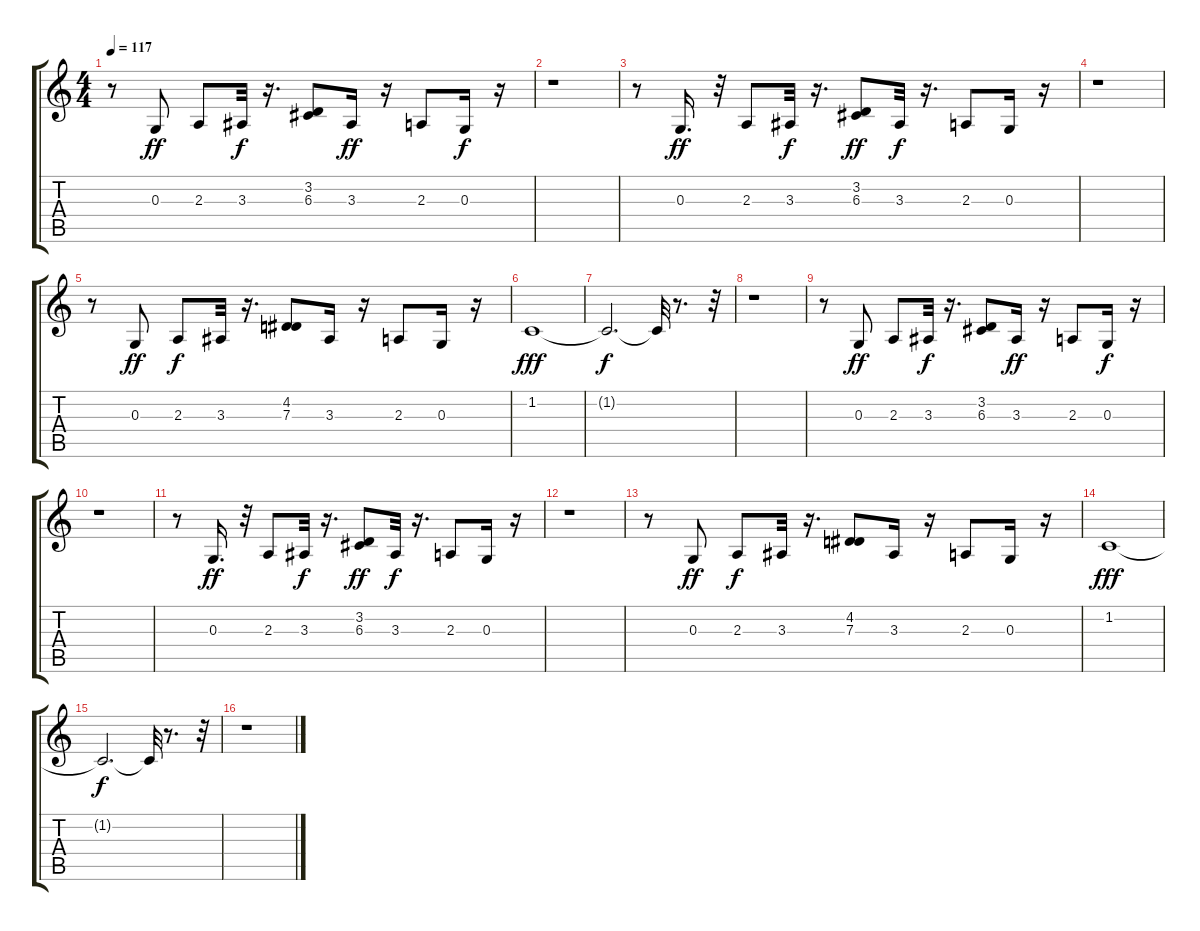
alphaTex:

\track "" {instrument altosax}
\staff {score tabs}
\tuning (E4 B3 G3 D3 A2 E2) {hide}
\ts (4 4)
\tempo 117
\clef g2
\ks c
r.8{dy f} 0.3.8{dy ff} 2.3.8 3.3.32{dy f} r.16{d} (3.2 6.3).8 3.3.16{dy ff} r.16 2.3.8 0.3.16{dy f} r.16 |
r.1 |
r.8 0.3.16{d dy ff} r.32 2.3.8 3.3.32{dy f} r.16{d} (3.2 6.3).8{dy ff} 3.3.32{dy f} r.16{d} 2.3.8 0.3.16 r.16 |
r.1 |
r.8 0.3.8{dy ff} 2.3.8{dy f} 3.3.32 r.16{d} (4.2 7.3).8 3.3.16 r.16 2.3.8 0.3.16 r.16 |
1.2.1{dy fff volume 0} |
1.2{t}.2{d dy f} 1.2{t}.32 r.8{d} r.32 |
r.1 |
r.8 0.3.8{dy ff volume 12} 2.3.8 3.3.32{dy f} r.16{d} (3.2 6.3).8 3.3.16{dy ff} r.16 2.3.8 0.3.16{dy f} r.16 |
r.1 |
r.8 0.3.16{d dy ff} r.32 2.3.8 3.3.32{dy f} r.16{d} (3.2 6.3).8{dy ff} 3.3.32{dy f} r.16{d} 2.3.8 0.3.16 r.16 |
r.1 |
r.8 0.3.8{dy ff} 2.3.8{dy f} 3.3.32 r.16{d} (4.2 7.3).8 3.3.16 r.16 2.3.8 0.3.16 r.16 |
1.2.1{dy fff volume 0} |
1.2{t}.2{d dy f} 1.2{t}.32 r.8{d} r.32 |
r.1
